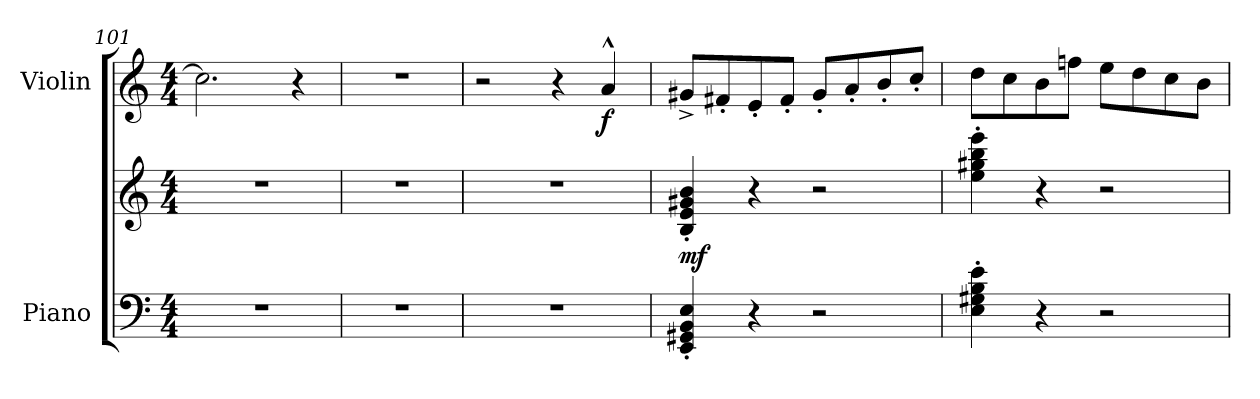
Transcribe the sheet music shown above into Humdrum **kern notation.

**kern	**kern	**dynam	**kern	**dynam
*part2	*part2	*part2	*part1	*part1
*staff3	*staff2	*staff2/3	*staff1	*staff1
*I"Piano	*	*	*I"Violin	*
*I'Pno.	*	*	*I'Vln.	*
*clefF4	*clefG2	*	*clefG2	*
*k[]	*k[]	*	*k[]	*
*M4/4	*M4/4	*	*M4/4	*
=101	=101	=101	=101	=101
1r	1r	.	2.cc\]	.
.	.	.	4r	.
!!LO:LB:g=z
=102	=102	=102	=102	=102
1r	1r	.	1r	.
=103	=103	=103	=103	=103
1r	1r	.	2r	.
.	.	.	4r	.
*	*	*	*MM270	*
!	!	!	!	!LO:DY:b
.	.	.	4a^^/	f
=104	=104	=104	=104	=104
!	!	!LO:DY:b	!	!
4EE/' 4GG#X/' 4BB/' 4E/'	4B/' 4e/' 4g#X/' 4b/'	mf	8g#X^/L	.
.	.	.	8f#X'/	.
4r	4r	.	8e'/	.
.	.	.	8f#'/J	.
2r	2r	.	8g#'/L	.
.	.	.	8a'/	.
.	.	.	8b'/	.
.	.	.	8cc'/J	.
=105	=105	=105	=105	=105
4E\' 4G#X\' 4B\' 4e\'	4ee\' 4gg#X\' 4bb\' 4eee\'	.	8dd\L	.
.	.	.	8cc\	.
4r	4r	.	8b\	.
.	.	.	8ffn\J	.
2r	2r	.	8ee\L	.
.	.	.	8dd\	.
.	.	.	8cc\	.
.	.	.	8b\J	.
=	=	=	=	=
*-	*-	*-	*-	*-
